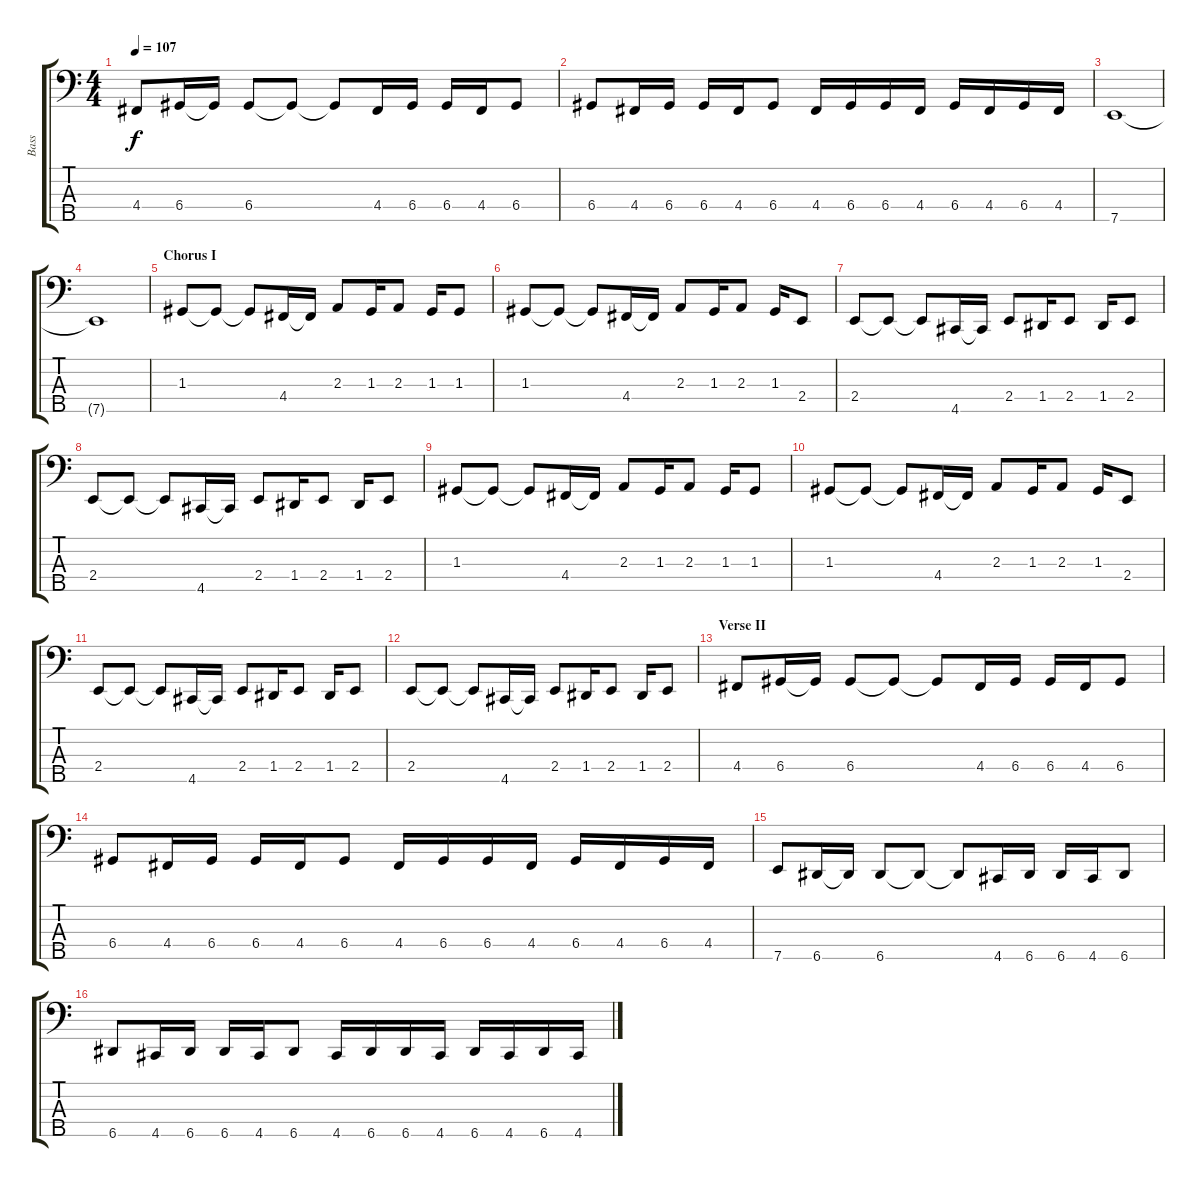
\track ("Bass" "Bass") {instrument electricbassfinger}
\staff {score tabs}
\tuning (F2 C2 G1 D1 A0) {hide}
\ts (4 4)
\tempo 107
\clef f4
\ks c
4.4.8{dy f} 6.4.16 6.4{t}.16 6.4.8 6.4{t}.8 6.4{t}.8 4.4.16 6.4.16 6.4.16 4.4.16 6.4.8 |
6.4.8 4.4.16 6.4.16 6.4.16 4.4.16 6.4.8 4.4.16 6.4.16 6.4.16 4.4.16 6.4.16 4.4.16 6.4.16 4.4.16 |
7.5.1 |
7.5{t}.1 |
\section ("" "Chorus I")
1.3.8 1.3{t}.8 1.3{t}.8 4.4.16 4.4{t}.16 2.3.8 1.3.16 2.3.8 1.3.16 1.3.8 |
1.3.8 1.3{t}.8 1.3{t}.8 4.4.16 4.4{t}.16 2.3.8 1.3.16 2.3.8 1.3.16 2.4.8 |
2.4.8 2.4{t}.8 2.4{t}.8 4.5.16 4.5{t}.16 2.4.8 1.4.16 2.4.8 1.4.16 2.4.8 |
2.4.8 2.4{t}.8 2.4{t}.8 4.5.16 4.5{t}.16 2.4.8 1.4.16 2.4.8 1.4.16 2.4.8 |
1.3.8 1.3{t}.8 1.3{t}.8 4.4.16 4.4{t}.16 2.3.8 1.3.16 2.3.8 1.3.16 1.3.8 |
1.3.8 1.3{t}.8 1.3{t}.8 4.4.16 4.4{t}.16 2.3.8 1.3.16 2.3.8 1.3.16 2.4.8 |
2.4.8 2.4{t}.8 2.4{t}.8 4.5.16 4.5{t}.16 2.4.8 1.4.16 2.4.8 1.4.16 2.4.8 |
2.4.8 2.4{t}.8 2.4{t}.8 4.5.16 4.5{t}.16 2.4.8 1.4.16 2.4.8 1.4.16 2.4.8 |
\section ("" "Verse II")
4.4.8 6.4.16 6.4{t}.16 6.4.8 6.4{t}.8 6.4{t}.8 4.4.16 6.4.16 6.4.16 4.4.16 6.4.8 |
6.4.8 4.4.16 6.4.16 6.4.16 4.4.16 6.4.8 4.4.16 6.4.16 6.4.16 4.4.16 6.4.16 4.4.16 6.4.16 4.4.16 |
7.5.8 6.5.16 6.5{t}.16 6.5.8 6.5{t}.8 6.5{t}.8 4.5.16 6.5.16 6.5.16 4.5.16 6.5.8 |
6.5.8 4.5.16 6.5.16 6.5.16 4.5.16 6.5.8 4.5.16 6.5.16 6.5.16 4.5.16 6.5.16 4.5.16 6.5.16 4.5.16
